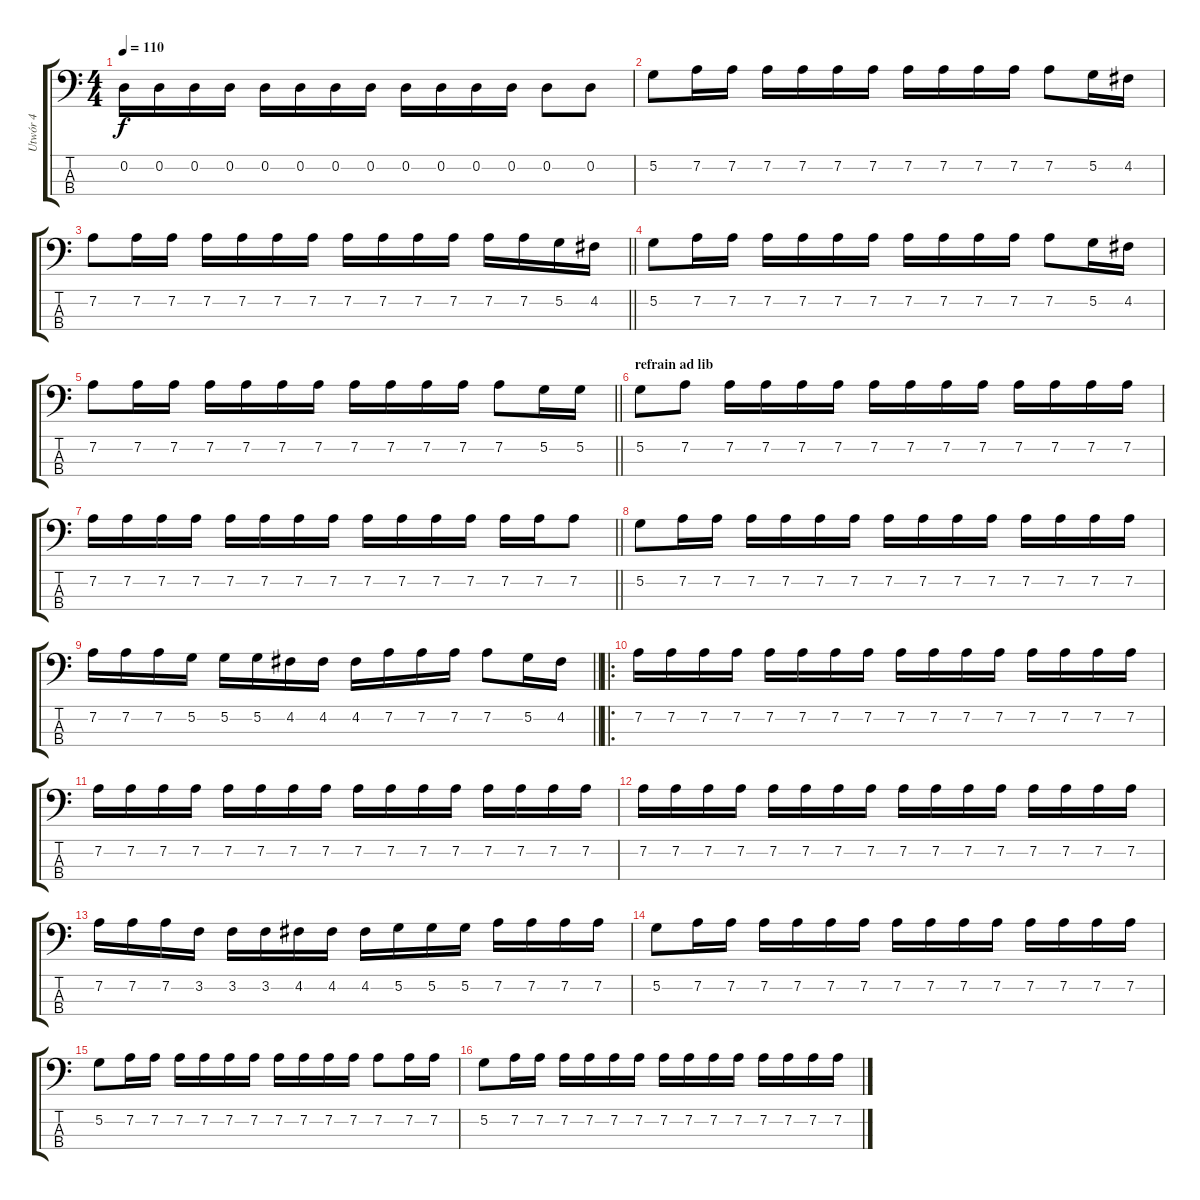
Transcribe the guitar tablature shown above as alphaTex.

\track ("Utwór 4" "Utwór 4") {instrument electricbassfinger}
\staff {score tabs}
\tuning (G2 D2 A1 E1) {hide}
\ts (4 4)
\tempo 110
\clef f4
\ks c
0.2.16{dy f} 0.2.16 0.2.16 0.2.16 0.2.16 0.2.16 0.2.16 0.2.16 0.2.16 0.2.16 0.2.16 0.2.16 0.2.8 0.2.8 |
5.2.8 7.2.16 7.2.16 7.2.16 7.2.16 7.2.16 7.2.16 7.2.16 7.2.16 7.2.16 7.2.16 7.2.8 5.2.16 4.2.16 |
\barLineRight lightlight
7.2.8 7.2.16 7.2.16 7.2.16 7.2.16 7.2.16 7.2.16 7.2.16 7.2.16 7.2.16 7.2.16 7.2.16 7.2.16 5.2.16 4.2.16 |
5.2.8 7.2.16 7.2.16 7.2.16 7.2.16 7.2.16 7.2.16 7.2.16 7.2.16 7.2.16 7.2.16 7.2.8 5.2.16 4.2.16 |
\barLineRight lightlight
7.2.8 7.2.16 7.2.16 7.2.16 7.2.16 7.2.16 7.2.16 7.2.16 7.2.16 7.2.16 7.2.16 7.2.8 5.2.16 5.2.16 |
\section ("" "refrain ad lib")
5.2.8 7.2.8 7.2.16 7.2.16 7.2.16 7.2.16 7.2.16 7.2.16 7.2.16 7.2.16 7.2.16 7.2.16 7.2.16 7.2.16 |
\barLineRight lightlight
7.2.16 7.2.16 7.2.16 7.2.16 7.2.16 7.2.16 7.2.16 7.2.16 7.2.16 7.2.16 7.2.16 7.2.16 7.2.16 7.2.16 7.2.8 |
5.2.8 7.2.16 7.2.16 7.2.16 7.2.16 7.2.16 7.2.16 7.2.16 7.2.16 7.2.16 7.2.16 7.2.16 7.2.16 7.2.16 7.2.16 |
\barLineRight lightlight
7.2.16 7.2.16 7.2.16 5.2.16 5.2.16 5.2.16 4.2.16 4.2.16 4.2.16 7.2.16 7.2.16 7.2.16 7.2.8 5.2.16 4.2.16 |
\ro
7.2.16 7.2.16 7.2.16 7.2.16 7.2.16 7.2.16 7.2.16 7.2.16 7.2.16 7.2.16 7.2.16 7.2.16 7.2.16 7.2.16 7.2.16 7.2.16 |
7.2.16 7.2.16 7.2.16 7.2.16 7.2.16 7.2.16 7.2.16 7.2.16 7.2.16 7.2.16 7.2.16 7.2.16 7.2.16 7.2.16 7.2.16 7.2.16 |
7.2.16 7.2.16 7.2.16 7.2.16 7.2.16 7.2.16 7.2.16 7.2.16 7.2.16 7.2.16 7.2.16 7.2.16 7.2.16 7.2.16 7.2.16 7.2.16 |
7.2.16 7.2.16 7.2.16 3.2.16 3.2.16 3.2.16 4.2.16 4.2.16 4.2.16 5.2.16 5.2.16 5.2.16 7.2.16 7.2.16 7.2.16 7.2.16 |
5.2.8 7.2.16 7.2.16 7.2.16 7.2.16 7.2.16 7.2.16 7.2.16 7.2.16 7.2.16 7.2.16 7.2.16 7.2.16 7.2.16 7.2.16 |
5.2.8 7.2.16 7.2.16 7.2.16 7.2.16 7.2.16 7.2.16 7.2.16 7.2.16 7.2.16 7.2.16 7.2.8 7.2.16 7.2.16 |
5.2.8 7.2.16 7.2.16 7.2.16 7.2.16 7.2.16 7.2.16 7.2.16 7.2.16 7.2.16 7.2.16 7.2.16 7.2.16 7.2.16 7.2.16
